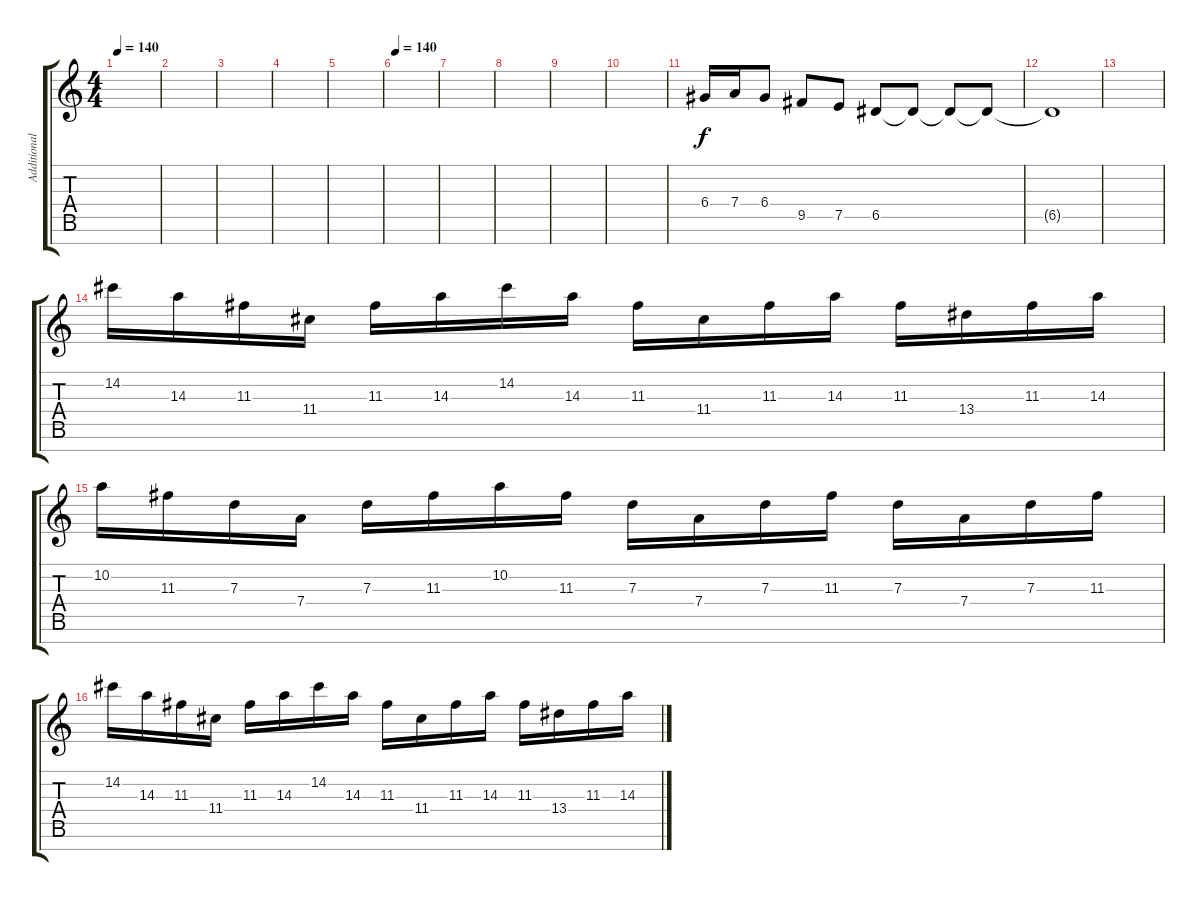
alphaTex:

\track ("Additional Guitar" "Additional") {instrument distortionguitar}
\staff {score tabs}
\tuning (E4 B3 G3 D3 A2 E2 B1) {hide}
\ts (4 4)
\tempo 140
\clef g2
\ks c
|
|
|
|
|
\tempo 140
|
|
|
|
|
6.4.16 7.4.16 6.4.8 9.5.8 7.5.8 6.5.8 6.5{t}.8 6.5{t}.8 6.5{t}.8 |
6.5{t}.1 |
|
14.2.16 14.3.16 11.3.16 11.4.16 11.3.16 14.3.16 14.2.16 14.3.16 11.3.16 11.4.16 11.3.16 14.3.16 11.3.16 13.4.16 11.3.16 14.3.16 |
10.2.16 11.3.16 7.3.16 7.4.16 7.3.16 11.3.16 10.2.16 11.3.16 7.3.16 7.4.16 7.3.16 11.3.16 7.3.16 7.4.16 7.3.16 11.3.16 |
14.2.16 14.3.16 11.3.16 11.4.16 11.3.16 14.3.16 14.2.16 14.3.16 11.3.16 11.4.16 11.3.16 14.3.16 11.3.16 13.4.16 11.3.16 14.3.16
